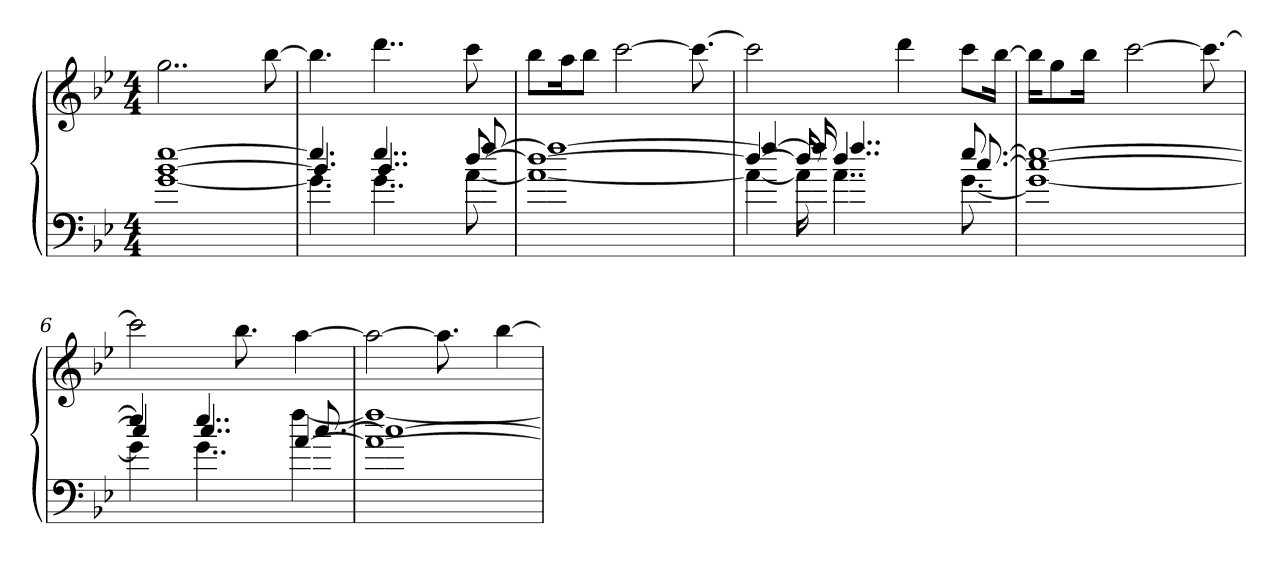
**kern	**kern
*part2	*part1
*staff2	*staff1
*clefF4	*clefG2
*k[b-e-]	*k[b-e-]
*g:	*g:
*M4/4	*M4/4
=1	=1
*^	*
*	*^	*
[1ee-	[1g	[1b-	2..gg
.	.	.	[8bb-
=2	=2	=2	=2
4.ee-]	4.g]	4.b-]	4.bb-]
4..ee-	4..g	4..b-	4..ddd
16ryy	16ryy	16ryy	16ryy
[8dd	[8a	[8ff	8ccc
=3	=3	=3	=3
1dd_	1a_	1ff_	8bb-L
.	.	.	16aaK
.	.	.	8bb-J
.	.	.	[2ccc
.	.	.	8.ccc_
=4	=4	=4	=4
4dd_	4a_	4ff_	2ccc]
16dd]	16a]	16ff]	.
4..dd	4..a	4..ff	.
.	.	.	16ryy
.	.	.	4ddd
16ryy	16ryy	16ryy	.
[8.ee-	[8.g	[8.cc	8cccL
.	.	.	[16bb-Jk
=5	=5	=5	=5
1ee-_	1g_	1cc_	16bb-KL]
.	.	.	8gg
.	.	.	16bb-Jk
.	.	.	16ryy
.	.	.	[2ccc
.	.	.	8.ccc_
=6	=6	=6	=6
4ee-]	4g]	4cc]	2ccc]
16ryy	16ryy	16ryy	.
4..ee-	4..g	4..cc	.
.	.	.	8.bb-
.	.	.	16ryy
[4a	[4ff	16ryy	[4aa
.	.	[8.cc	.
=7	=7	=7	=7
1a_	1ff_	1cc_	2aa_
.	.	.	8.aa]
.	.	.	16ryy
.	.	.	[4bb-
*v	*v	*v	*
=	=
*-	*-
